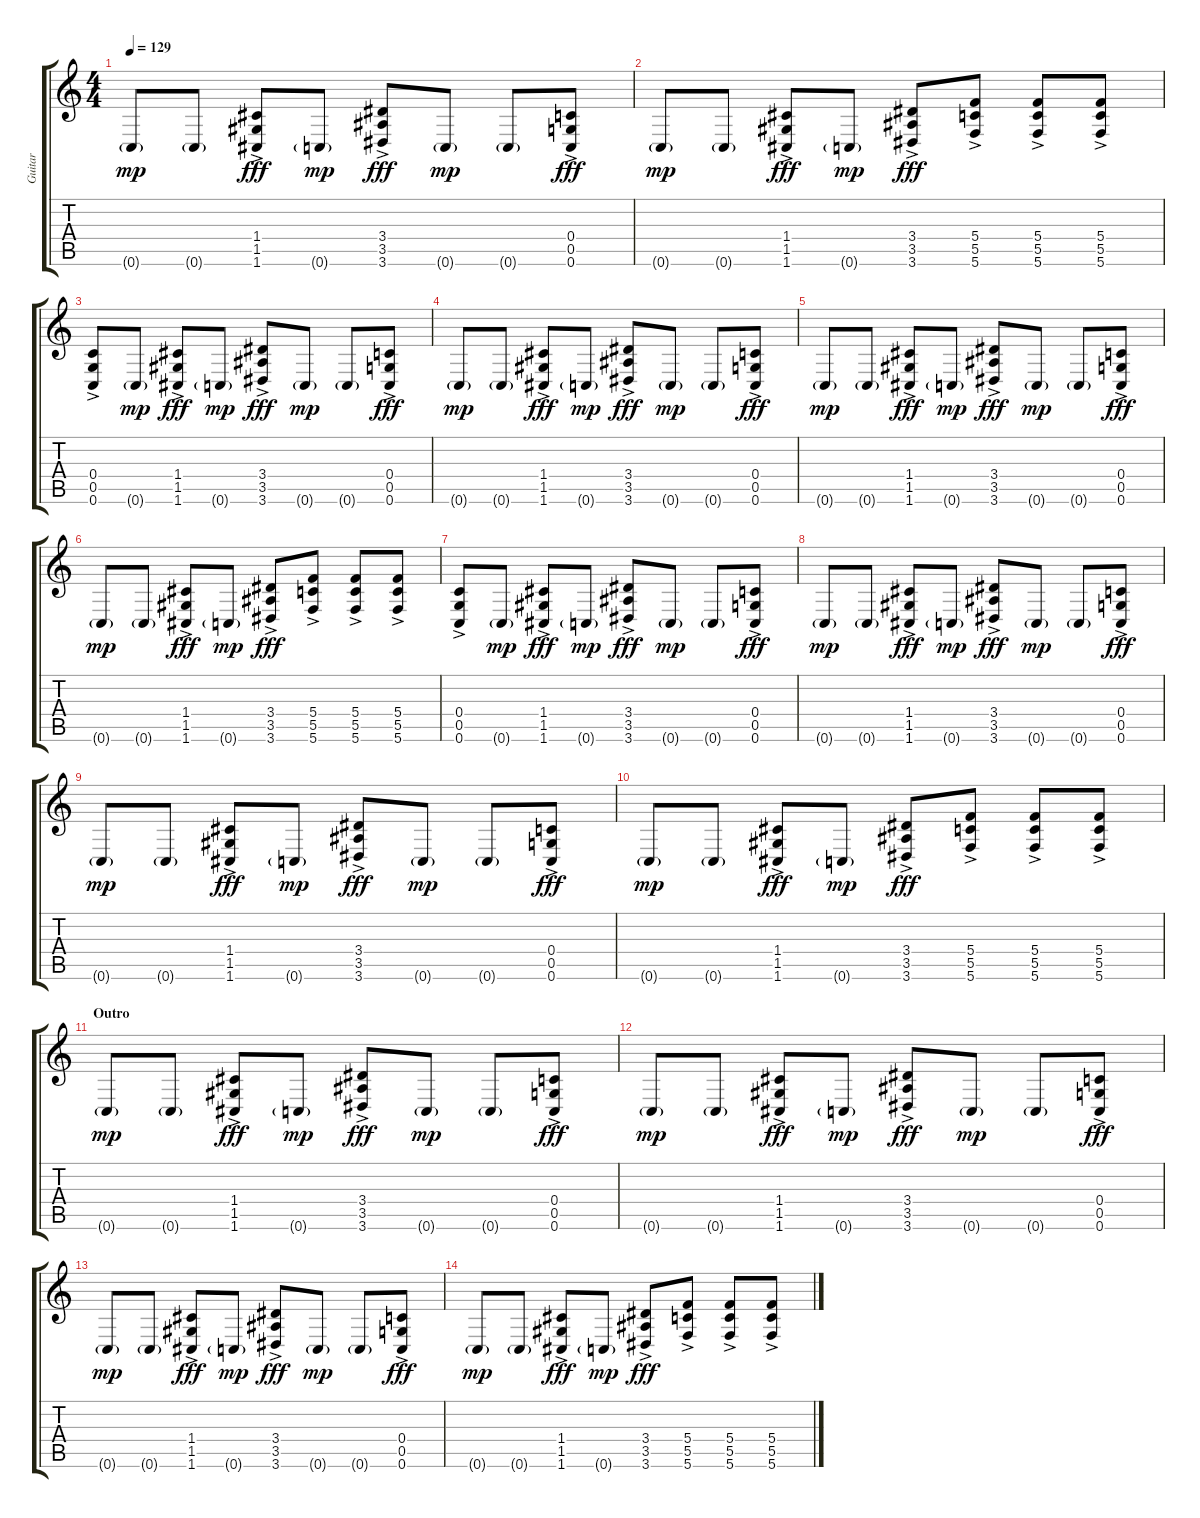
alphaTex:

\track ("Guitar" "Guitar") {instrument acousticguitarsteel}
\staff {score tabs}
\tuning (D4 A3 F3 C3 G2 C2) {hide}
\ts (4 4)
\tempo 129
\clef g2
\ks c
0.6{g}.8{dy mp} 0.6{g}.8 (1.4{ac} 1.5 1.6).8{dy fff} 0.6{g}.8{dy mp} (3.4{ac} 3.5 3.6).8{dy fff} 0.6{g}.8{dy mp} 0.6{g}.8 (0.4{ac} 0.5 0.6).8{dy fff} |
0.6{g}.8{dy mp} 0.6{g}.8 (1.4{ac} 1.5 1.6).8{dy fff} 0.6{g}.8{dy mp} (3.4{ac} 3.5 3.6).8{dy fff} (5.4 5.5{ac} 5.6).8 (5.4 5.5{ac} 5.6).8 (5.4 5.5{ac} 5.6).8 |
(0.4{ac} 0.5 0.6).8{volume 10} 0.6{g}.8{dy mp} (1.4{ac} 1.5 1.6).8{dy fff} 0.6{g}.8{dy mp} (3.4{ac} 3.5 3.6).8{dy fff} 0.6{g}.8{dy mp} 0.6{g}.8 (0.4{ac} 0.5 0.6).8{dy fff} |
0.6{g}.8{dy mp} 0.6{g}.8 (1.4{ac} 1.5 1.6).8{dy fff} 0.6{g}.8{dy mp} (3.4{ac} 3.5 3.6).8{dy fff} 0.6{g}.8{dy mp} 0.6{g}.8 (0.4{ac} 0.5 0.6).8{dy fff} |
0.6{g}.8{dy mp} 0.6{g}.8 (1.4{ac} 1.5 1.6).8{dy fff} 0.6{g}.8{dy mp} (3.4{ac} 3.5 3.6).8{dy fff} 0.6{g}.8{dy mp} 0.6{g}.8 (0.4{ac} 0.5 0.6).8{dy fff} |
0.6{g}.8{dy mp} 0.6{g}.8 (1.4{ac} 1.5 1.6).8{dy fff} 0.6{g}.8{dy mp} (3.4{ac} 3.5 3.6).8{dy fff} (5.4 5.5{ac} 5.6).8 (5.4 5.5{ac} 5.6).8 (5.4 5.5{ac} 5.6).8 |
(0.4{ac} 0.5 0.6).8{volume 10} 0.6{g}.8{dy mp} (1.4{ac} 1.5 1.6).8{dy fff} 0.6{g}.8{dy mp} (3.4{ac} 3.5 3.6).8{dy fff} 0.6{g}.8{dy mp} 0.6{g}.8 (0.4{ac} 0.5 0.6).8{dy fff} |
0.6{g}.8{dy mp} 0.6{g}.8 (1.4{ac} 1.5 1.6).8{dy fff} 0.6{g}.8{dy mp} (3.4{ac} 3.5 3.6).8{dy fff} 0.6{g}.8{dy mp} 0.6{g}.8 (0.4{ac} 0.5 0.6).8{dy fff} |
0.6{g}.8{dy mp} 0.6{g}.8 (1.4{ac} 1.5 1.6).8{dy fff} 0.6{g}.8{dy mp} (3.4{ac} 3.5 3.6).8{dy fff} 0.6{g}.8{dy mp} 0.6{g}.8 (0.4{ac} 0.5 0.6).8{dy fff} |
0.6{g}.8{dy mp} 0.6{g}.8 (1.4{ac} 1.5 1.6).8{dy fff} 0.6{g}.8{dy mp} (3.4{ac} 3.5 3.6).8{dy fff} (5.4 5.5{ac} 5.6).8 (5.4 5.5{ac} 5.6).8 (5.4 5.5{ac} 5.6).8 |
\section ("" "Outro")
0.6{g}.8{dy mp} 0.6{g}.8 (1.4{ac} 1.5 1.6).8{dy fff} 0.6{g}.8{dy mp} (3.4{ac} 3.5 3.6).8{dy fff} 0.6{g}.8{dy mp} 0.6{g}.8 (0.4{ac} 0.5 0.6).8{dy fff} |
0.6{g}.8{dy mp} 0.6{g}.8 (1.4{ac} 1.5 1.6).8{dy fff} 0.6{g}.8{dy mp} (3.4{ac} 3.5 3.6).8{dy fff} 0.6{g}.8{dy mp} 0.6{g}.8 (0.4{ac} 0.5 0.6).8{dy fff} |
0.6{g}.8{dy mp} 0.6{g}.8 (1.4{ac} 1.5 1.6).8{dy fff} 0.6{g}.8{dy mp} (3.4{ac} 3.5 3.6).8{dy fff} 0.6{g}.8{dy mp} 0.6{g}.8 (0.4{ac} 0.5 0.6).8{dy fff} |
0.6{g}.8{dy mp} 0.6{g}.8 (1.4{ac} 1.5 1.6).8{dy fff} 0.6{g}.8{dy mp} (3.4{ac} 3.5 3.6).8{dy fff} (5.4 5.5{ac} 5.6).8 (5.4 5.5{ac} 5.6).8 (5.4 5.5{ac} 5.6).8
